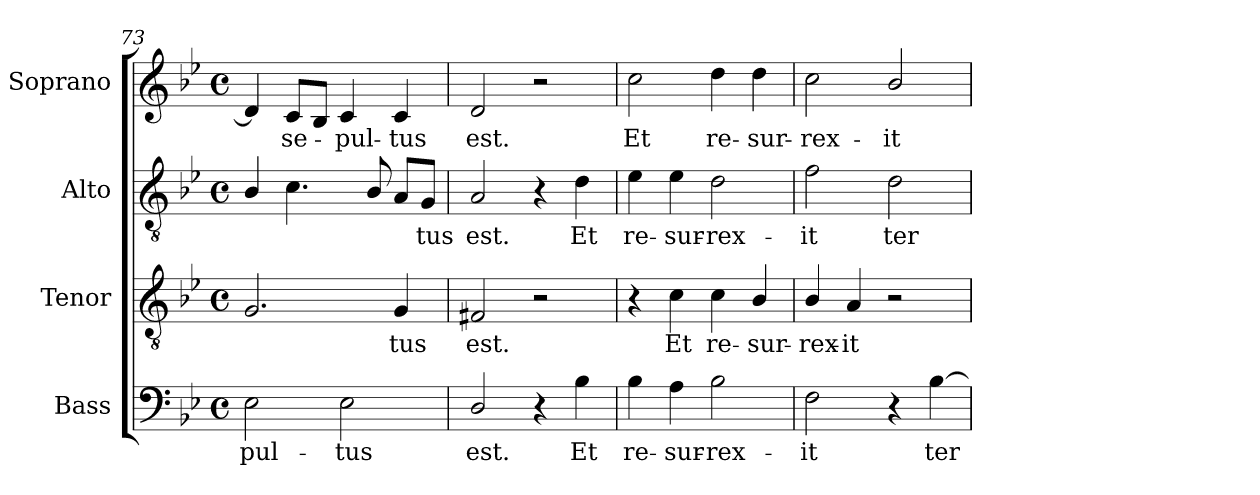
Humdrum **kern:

**kern	**text	**kern	**text	**kern	**text	**kern	**text
*part4	*part4	*part3	*part3	*part2	*part2	*part1	*part1
*staff4	*staff4	*staff3	*staff3	*staff2	*staff2	*staff1	*staff1
*I"Bass	*	*I"Tenor	*	*I"Alto	*	*I"Soprano	*
*I'B.	*	*I'T.	*	*I'A.	*	*I'S.	*
*clefF4	*	*clefGv2	*	*clefGv2	*	*clefG2	*
*	*	*ITrd7c12	*	*ITrd7c12	*	*	*
*k[b-e-]	*	*k[b-e-]	*	*k[b-e-]	*	*k[b-e-]	*
*B-:	*	*B-:	*	*B-:	*	*B-:	*
*M4/4	*	*M4/4	*	*M4/4	*	*M4/4	*
*met(c)	*	*met(c)	*	*met(c)	*	*met(c)	*
=73	=73	=73	=73	=73	=73	=73	=73
!	!LO:LY:b:color=#000000	!	!	!	!	!	!
2E-i\	-pul-	2.GGi/	.	4BB-i/	.	4di/]	.
!	!	!	!	!	!	!	!LO:LY:b:color=#000000
.	.	.	.	4.Ci\	.	8ci/L	-se-
.	.	.	.	.	.	8B-i/J	.
!	!LO:LY:b:color=#000000	!	!	!	!	!	!
!	!	!	!	!	!	!	!LO:LY:b:color=#000000
2E-i\	-tus	.	.	.	.	4ci/	-pul-
.	.	.	.	8BB-i/	.	.	.
!	!	!	!LO:LY:b:color=#000000	!	!	!	!
!	!	!	!	!	!	!	!LO:LY:b:color=#000000
.	.	4GGi/	-tus	8AAi/L	.	4ci/	-tus
!	!	!	!	!	!LO:LY:b:color=#000000	!	!
.	.	.	.	8GGi/J	-tus	.	.
!!LO:LB:g=z
=74	=74	=74	=74	=74	=74	=74	=74
!	!LO:LY:b:color=#000000	!	!	!	!	!	!
!	!	!	!LO:LY:b:color=#000000	!	!	!	!
!	!	!	!	!	!LO:LY:b:color=#000000	!	!
!	!	!	!	!	!	!	!LO:LY:b:color=#000000
2Di/	est.	2FF#Xi/	est.	2AAi/	est.	2di/	est.
4r	.	2r	.	4r	.	2r	.
!	!LO:LY:b:color=#000000	!	!	!	!	!	!
!	!	!	!	!	!LO:LY:b:color=#000000	!	!
4B-i\	Et	.	.	4Di\	Et	.	.
=75	=75	=75	=75	=75	=75	=75	=75
!	!LO:LY:b:color=#000000	!	!	!	!	!	!
!	!	!	!	!	!LO:LY:b:color=#000000	!	!
!	!	!	!	!	!	!	!LO:LY:b:color=#000000
4B-i\	re-	4r	.	4E-i\	re-	2cci\	Et
!	!LO:LY:b:color=#000000	!	!	!	!	!	!
!	!	!	!LO:LY:b:color=#000000	!	!	!	!
!	!	!	!	!	!LO:LY:b:color=#000000	!	!
4Ai\	-sur-	4Ci\	Et	4E-i\	-sur-	.	.
!	!LO:LY:b:color=#000000	!	!	!	!	!	!
!	!	!	!LO:LY:b:color=#000000	!	!	!	!
!	!	!	!	!	!LO:LY:b:color=#000000	!	!
!	!	!	!	!	!	!	!LO:LY:b:color=#000000
2B-i\	-rex-	4Ci\	re-	2Di\	-rex-	4ddi\	re-
!	!	!	!LO:LY:b:color=#000000	!	!	!	!
!	!	!	!	!	!	!	!LO:LY:b:color=#000000
.	.	4BB-i/	-sur-	.	.	4ddi\	-sur-
=76	=76	=76	=76	=76	=76	=76	=76
!	!LO:LY:b:color=#000000	!	!	!	!	!	!
!	!	!	!LO:LY:b:color=#000000	!	!	!	!
!	!	!	!	!	!LO:LY:b:color=#000000	!	!
!	!	!	!	!	!	!	!LO:LY:b:color=#000000
2Fi\	-it	4BB-i/	-rex-	2Fi\	-it	2cci\	-rex-
!	!	!	!LO:LY:b:color=#000000	!	!	!	!
.	.	4AAi/	-it	.	.	.	.
!	!	!	!	!	!LO:LY:b:color=#000000	!	!
!	!	!	!	!	!	!	!LO:LY:b:color=#000000
4r	.	2r	.	2Di\	ter-	2b-i/	-it
!	!LO:LY:b:color=#000000	!	!	!	!	!	!
[4B-i\	ter-	.	.	.	.	.	.
=	=	=	=	=	=	=	=
*-	*-	*-	*-	*-	*-	*-	*-
